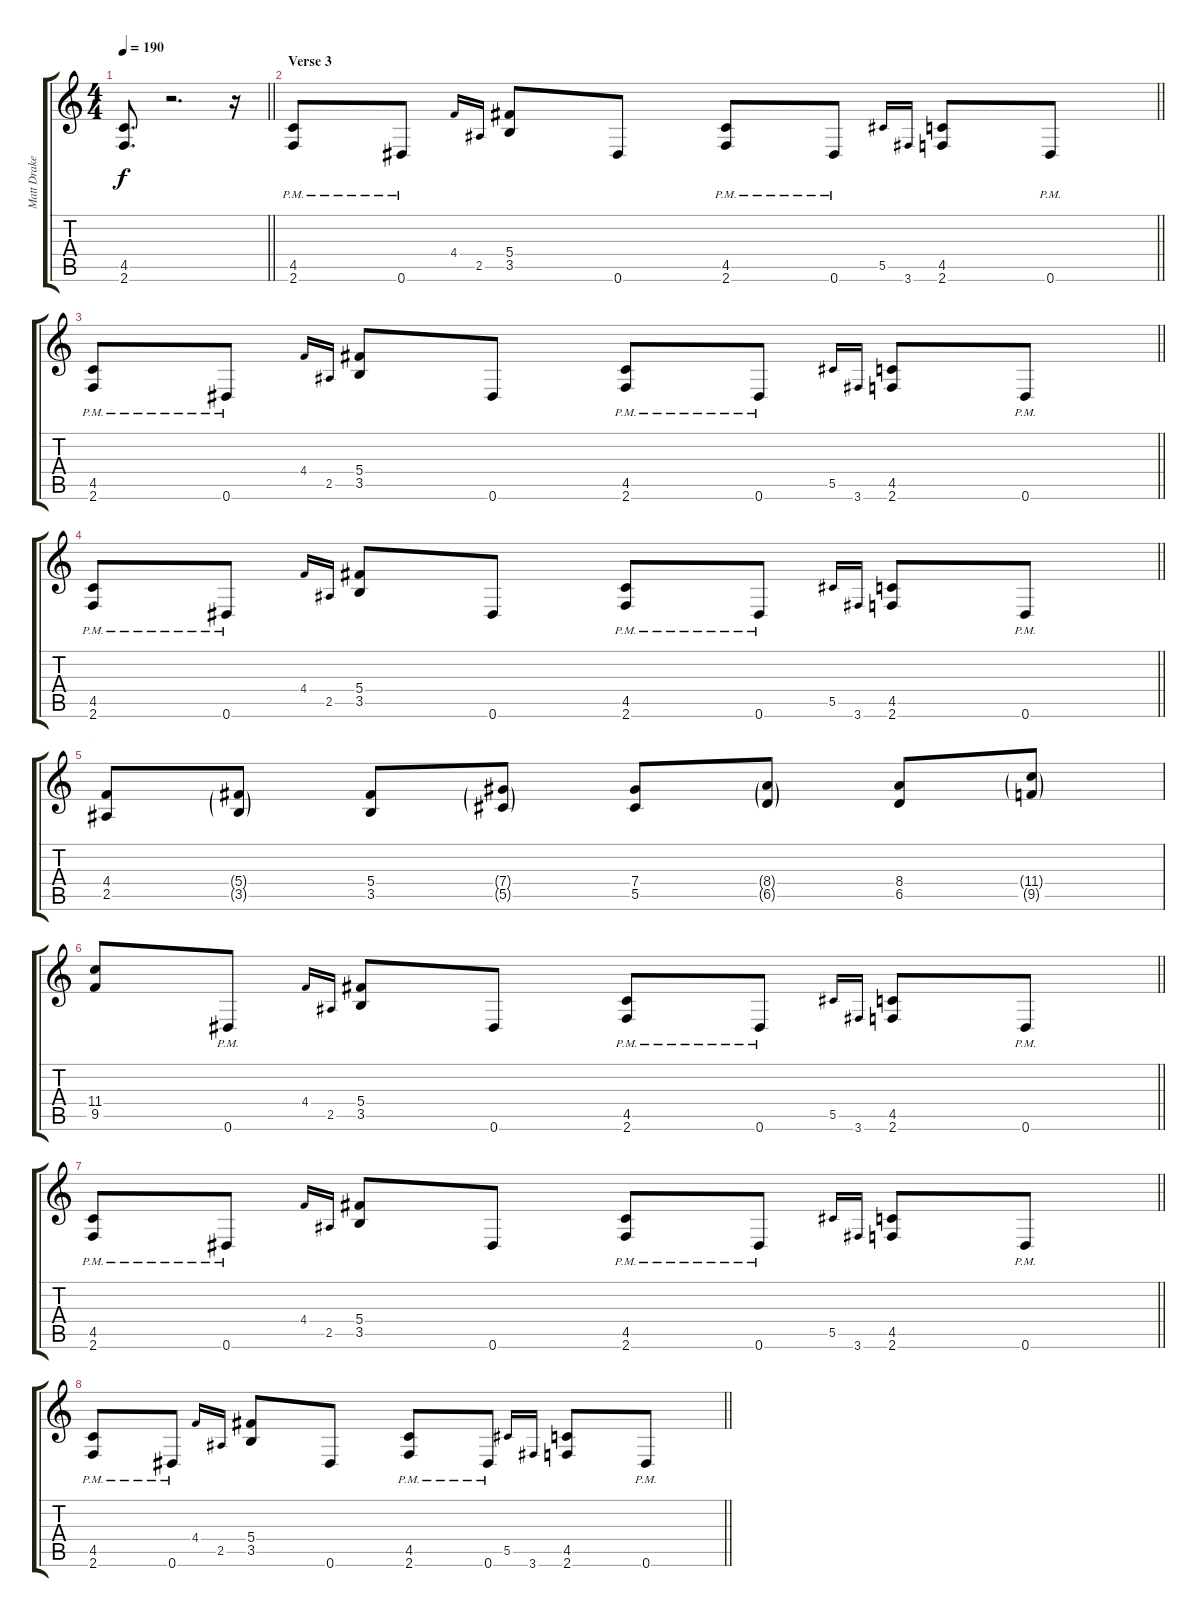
\track ("Matt Drake" "Matt Drake") {instrument distortionguitar}
\staff {score tabs}
\tuning (Eb4 Bb3 Gb3 Db3 Ab2 Eb2) {hide}
\ts (4 4)
\tempo 190
\clef g2
\barLineRight lightlight
\ks c
(4.5 2.6).8{d dy f} r.2{d} r.16 |
\section ("" "Verse 3")
\barLineRight lightlight
(4.5 2.6{pm}).8 0.6{pm}.8 4.4.16{gr onbeat} 2.5.16{gr onbeat} (5.4 3.5).8 0.6.8 (4.5 2.6{pm}).8 0.6{pm}.8 5.5.16{gr onbeat} 3.6.16{gr onbeat} (4.5 2.6).8 0.6{pm}.8 |
\barLineRight lightlight
(4.5 2.6{pm}).8 0.6{pm}.8 4.4.16{gr onbeat} 2.5.16{gr onbeat} (5.4 3.5).8 0.6.8 (4.5 2.6{pm}).8 0.6{pm}.8 5.5.16{gr onbeat} 3.6.16{gr onbeat} (4.5 2.6).8 0.6{pm}.8 |
\barLineRight lightlight
(4.5 2.6{pm}).8 0.6{pm}.8 4.4.16{gr onbeat} 2.5.16{gr onbeat} (5.4 3.5).8 0.6.8 (4.5 2.6{pm}).8 0.6{pm}.8 5.5.16{gr onbeat} 3.6.16{gr onbeat} (4.5 2.6).8 0.6{pm}.8 |
(4.4 2.5).8 (5.4{g} 3.5{g}).8 (5.4 3.5).8 (7.4{g} 5.5{g}).8 (7.4 5.5).8 (8.4{g} 6.5{g}).8 (8.4 6.5).8 (11.4{g} 9.5{g}).8 |
\barLineRight lightlight
(11.4 9.5).8 0.6{pm}.8 4.4.16{gr onbeat} 2.5.16{gr onbeat} (5.4 3.5).8 0.6.8 (4.5 2.6{pm}).8 0.6{pm}.8 5.5.16{gr onbeat} 3.6.16{gr onbeat} (4.5 2.6).8 0.6{pm}.8 |
\barLineRight lightlight
(4.5 2.6{pm}).8 0.6{pm}.8 4.4.16{gr onbeat} 2.5.16{gr onbeat} (5.4 3.5).8 0.6.8 (4.5 2.6{pm}).8 0.6{pm}.8 5.5.16{gr onbeat} 3.6.16{gr onbeat} (4.5 2.6).8 0.6{pm}.8 |
\barLineRight lightlight
(4.5 2.6{pm}).8 0.6{pm}.8 4.4.16{gr onbeat} 2.5.16{gr onbeat} (5.4 3.5).8 0.6.8 (4.5 2.6{pm}).8 0.6{pm}.8 5.5.16{gr onbeat} 3.6.16{gr onbeat} (4.5 2.6).8 0.6{pm}.8
